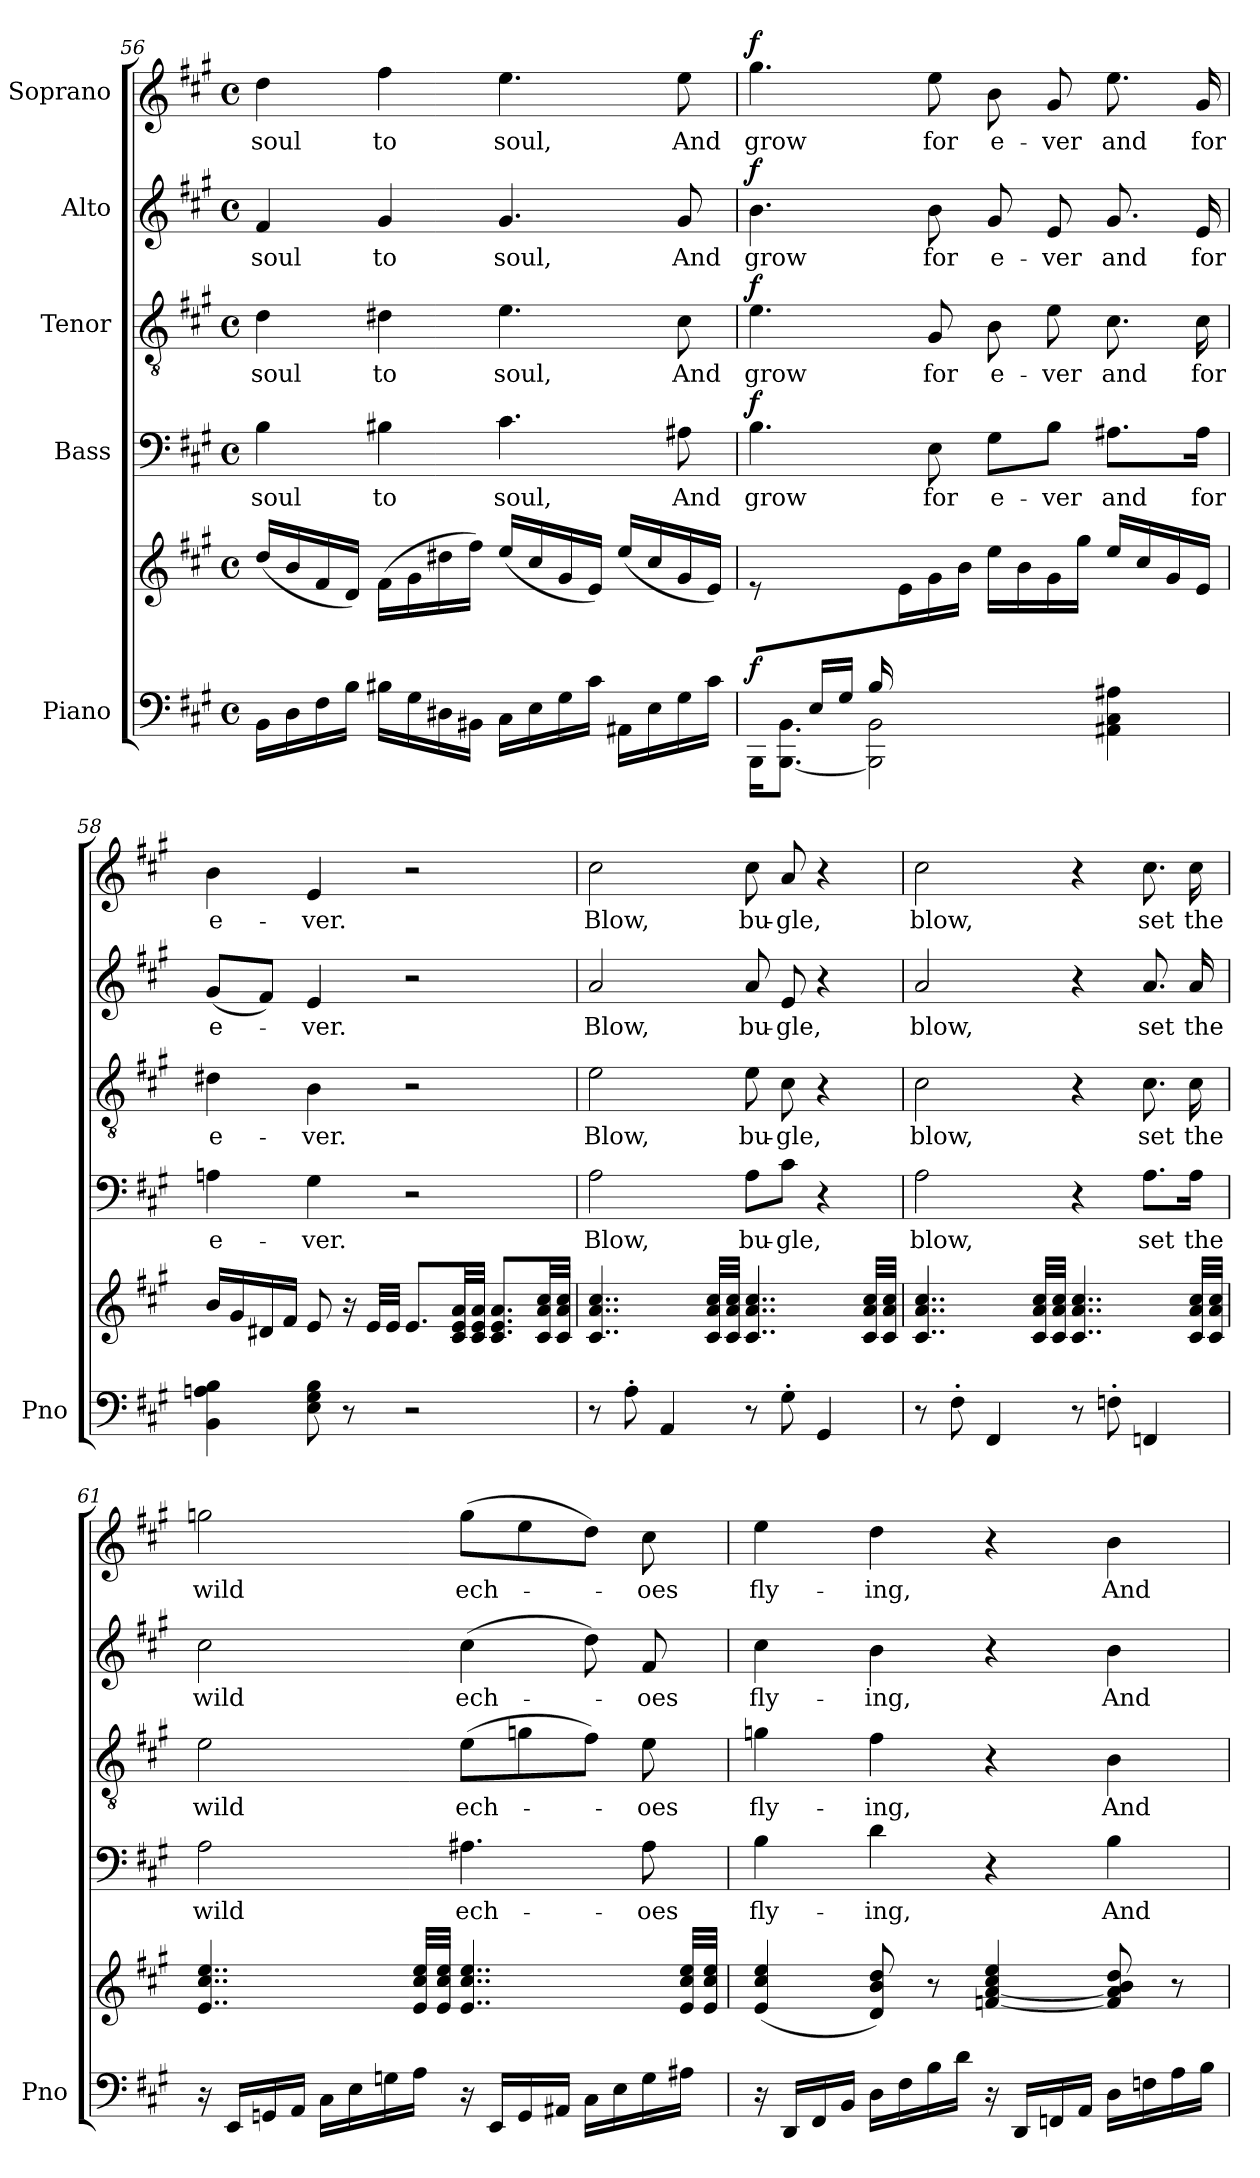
**kern	**kern	**dynam	**kern	**text	**dynam	**kern	**text	**dynam	**kern	**text	**dynam	**kern	**text	**dynam
*part5	*part5	*part5	*part4	*part4	*part4	*part3	*part3	*part3	*part2	*part2	*part2	*part1	*part1	*part1
*staff6	*staff5	*staff5/6	*staff4	*staff4	*staff4	*staff3	*staff3	*staff3	*staff2	*staff2	*staff2	*staff1	*staff1	*staff1
*I"Piano	*	*	*I"Bass	*	*	*I"Tenor	*	*	*I"Alto	*	*	*I"Soprano	*	*
*I'Pno	*	*	*	*	*	*	*	*	*	*	*	*	*	*
!!LO:PB:g=z
*clefF4	*clefG2	*	*clefF4	*	*	*clefGv2	*	*	*clefG2	*	*	*clefG2	*	*
*k[f#c#g#]	*k[f#c#g#]	*	*k[f#c#g#]	*	*	*k[f#c#g#]	*	*	*k[f#c#g#]	*	*	*k[f#c#g#]	*	*
*M4/4	*M4/4	*	*M4/4	*	*	*M4/4	*	*	*M4/4	*	*	*M4/4	*	*
*met(c)	*met(c)	*	*met(c)	*	*	*met(c)	*	*	*met(c)	*	*	*met(c)	*	*
=56	=56	=56	=56	=56	=56	=56	=56	=56	=56	=56	=56	=56	=56	=56
!	!	!	!	!LO:LY:b	!	!	!LO:LY:b	!	!	!LO:LY:b	!	!	!LO:LY:b	!
16BB\LL	(<16dd/LL	.	4B\	soul	.	4d\	soul	.	4f#/	soul	.	4dd\	soul	.
16D\	16b/	.	.	.	.	.	.	.	.	.	.	.	.	.
16F#\	16f#/	.	.	.	.	.	.	.	.	.	.	.	.	.
16B\JJ	16d/JJ)	.	.	.	.	.	.	.	.	.	.	.	.	.
!	!	!	!	!LO:LY:b	!	!	!LO:LY:b	!	!	!LO:LY:b	!	!	!LO:LY:b	!
16B#X\LL	(>16f#\LL	.	4B#X\	to	.	4d#X\	to	.	4g#/	to	.	4ff#\	to	.
16G#\	16g#\	.	.	.	.	.	.	.	.	.	.	.	.	.
16D#X\	16dd#X\	.	.	.	.	.	.	.	.	.	.	.	.	.
16BB#X\JJ	16ff#\JJ)	.	.	.	.	.	.	.	.	.	.	.	.	.
!	!	!	!	!LO:LY:b	!	!	!LO:LY:b	!	!	!LO:LY:b	!	!	!LO:LY:b	!
16C#\LL	(<16ee/LL	.	4.c#\	soul,	.	4.e\	soul,	.	4.g#/	soul,	.	4.ee\	soul,	.
16E\	16cc#/	.	.	.	.	.	.	.	.	.	.	.	.	.
16G#\	16g#/	.	.	.	.	.	.	.	.	.	.	.	.	.
16c#\JJ	16e/JJ)	.	.	.	.	.	.	.	.	.	.	.	.	.
16AA#X\LL	(<16ee/LL	.	.	.	.	.	.	.	.	.	.	.	.	.
16E\	16cc#/	.	.	.	.	.	.	.	.	.	.	.	.	.
!	!	!	!	!LO:LY:b	!	!	!LO:LY:b	!	!	!LO:LY:b	!	!	!LO:LY:b	!
16G#\	16g#/	.	8A#X\	And	.	8c#\	And	.	8g#/	And	.	8ee\	And	.
16c#\JJ	16e/JJ)	.	.	.	.	.	.	.	.	.	.	.	.	.
=57	=57	=57	=57	=57	=57	=57	=57	=57	=57	=57	=57	=57	=57	=57
*^	*	*	*	*	*	*	*	*	*	*	*	*	*	*
!	!	!	!LO:DY:b	!	!LO:LY:b	!LO:DY:a	!	!LO:LY:b	!LO:DY:a	!	!LO:LY:b	!LO:DY:a	!	!LO:LY:b	!LO:DY:a
8ryy	(>16BBB\KL	8r	f	4.B\	grow	f	4.e\	grow	f	4.b\	grow	f	4.gg#\	grow	f
.	[8.BBB\ 8.BB\J	.	.	.	.	.	.	.	.	.	.	.	.	.	.
16E/LL	.	8.ryy	.	.	.	.	.	.	.	.	.	.	.	.	.
16G#/JJ	.	.	.	.	.	.	.	.	.	.	.	.	.	.	.
16B/LL	2BBB\] 2BB\	.	.	.	.	.	.	.	.	.	.	.	.	.	.
2ryy	.	16e\	.	.	.	.	.	.	.	.	.	.	.	.	.
!	!	!	!	!	!LO:LY:b	!	!	!LO:LY:b	!	!	!LO:LY:b	!	!	!LO:LY:b	!
.	.	16g#\	.	8E\	for	.	8G#/	for	.	8b\	for	.	8ee\	for	.
.	.	16b\JJ	.	.	.	.	.	.	.	.	.	.	.	.	.
!	!	!	!	!	!LO:LY:b	!	!	!LO:LY:b	!	!	!LO:LY:b	!	!	!LO:LY:b	!
.	.	16ee\LL	.	8G#\L	e-	.	8B\	e-	.	8g#/	e-	.	8b\	e-	.
.	.	16b\	.	.	.	.	.	.	.	.	.	.	.	.	.
!	!	!	!	!	!LO:LY:b	!	!	!LO:LY:b	!	!	!LO:LY:b	!	!	!LO:LY:b	!
.	.	16g#\	.	8B\J	-ver	.	8e\	-ver	.	8e/	-ver	.	8g#/	-ver	.
.	.	16gg#\JJ	.	.	.	.	.	.	.	.	.	.	.	.	.
!	!	!	!	!	!LO:LY:b	!	!	!LO:LY:b	!	!	!LO:LY:b	!	!	!LO:LY:b	!
.	4AA#X\ 4C#\ 4A#X\	16ee/LL	.	8.A#X\L	and	.	8.c#\	and	.	8.g#/	and	.	8.ee\	and	.
8.ryy	.	16cc#/	.	.	.	.	.	.	.	.	.	.	.	.	.
.	.	16g#/	.	.	.	.	.	.	.	.	.	.	.	.	.
!	!	!	!	!	!LO:LY:b	!	!	!LO:LY:b	!	!	!LO:LY:b	!	!	!LO:LY:b	!
.	.	16e/JJ	.	16A#\Jk	for	.	16c#\	for	.	16e/	for	.	16g#/	for	.
*v	*v	*	*	*	*	*	*	*	*	*	*	*	*	*	*
=58	=58	=58	=58	=58	=58	=58	=58	=58	=58	=58	=58	=58	=58	=58
!	!	!	!	!LO:LY:b	!	!	!LO:LY:b	!	!	!LO:LY:b	!	!	!LO:LY:b	!
4BB\ 4An\ 4B\	16b/LL	.	4An\	e-	.	4d#X\	e-	.	(<8g#/L	e-	.	4b\	e-	.
.	16g#/	.	.	.	.	.	.	.	.	.	.	.	.	.
.	16d#X/	.	.	.	.	.	.	.	8f#/J)	.	.	.	.	.
.	16f#/JJ	.	.	.	.	.	.	.	.	.	.	.	.	.
!	!	!	!	!LO:LY:b	!	!	!LO:LY:b	!	!	!LO:LY:b	!	!	!LO:LY:b	!
8E\ 8G#\ 8B\	8e/)	.	4G#\	-ver.	.	4B\	-ver.	.	4e/	-ver.	.	4e/	-ver.	.
8r	16r	.	.	.	.	.	.	.	.	.	.	.	.	.
.	32e/LLL	.	.	.	.	.	.	.	.	.	.	.	.	.
.	32e/JJJ	.	.	.	.	.	.	.	.	.	.	.	.	.
2r	8.e/L	.	2r	.	.	2r	.	.	2r	.	.	2r	.	.
.	32c#/ 32e/ 32a/LL	.	.	.	.	.	.	.	.	.	.	.	.	.
.	32c#/ 32e/ 32a/JJJ	.	.	.	.	.	.	.	.	.	.	.	.	.
.	8.c#/ 8.e/ 8.a/L	.	.	.	.	.	.	.	.	.	.	.	.	.
.	32c#/ 32a/ 32cc#/LL	.	.	.	.	.	.	.	.	.	.	.	.	.
.	32c#/ 32a/ 32cc#/JJJ	.	.	.	.	.	.	.	.	.	.	.	.	.
!!LO:LB:g=z
=59	=59	=59	=59	=59	=59	=59	=59	=59	=59	=59	=59	=59	=59	=59
!	!	!	!	!LO:LY:b	!	!	!LO:LY:b	!	!	!LO:LY:b	!	!	!LO:LY:b	!
8r	4..c#/ 4..a/ 4..cc#/	.	2A\	Blow,	.	2e\	Blow,	.	2a/	Blow,	.	2cc#\	Blow,	.
8A'\	.	.	.	.	.	.	.	.	.	.	.	.	.	.
4AA/	.	.	.	.	.	.	.	.	.	.	.	.	.	.
.	32c#/ 32a/ 32cc#/LLL	.	.	.	.	.	.	.	.	.	.	.	.	.
.	32c#/ 32a/ 32cc#/JJJ	.	.	.	.	.	.	.	.	.	.	.	.	.
!	!	!	!	!LO:LY:b	!	!	!LO:LY:b	!	!	!LO:LY:b	!	!	!LO:LY:b	!
8r	4..c#/ 4..a/ 4..cc#/	.	8A\L	bu-	.	8e\	bu-	.	8a/	bu-	.	8cc#\	bu-	.
!	!	!	!	!LO:LY:b	!	!	!LO:LY:b	!	!	!LO:LY:b	!	!	!LO:LY:b	!
8G#'\	.	.	8c#\J	-gle,	.	8c#\	-gle,	.	8e/	-gle,	.	8a/	-gle,	.
4GG#/	.	.	4r	.	.	4r	.	.	4r	.	.	4r	.	.
.	32c#/ 32a/ 32cc#/LLL	.	.	.	.	.	.	.	.	.	.	.	.	.
.	32c#/ 32a/ 32cc#/JJJ	.	.	.	.	.	.	.	.	.	.	.	.	.
=60	=60	=60	=60	=60	=60	=60	=60	=60	=60	=60	=60	=60	=60	=60
!	!	!	!	!LO:LY:b	!	!	!LO:LY:b	!	!	!LO:LY:b	!	!	!LO:LY:b	!
8r	4..c#/ 4..a/ 4..cc#/	.	2A\	blow,	.	2c#\	blow,	.	2a/	blow,	.	2cc#\	blow,	.
8F#'\	.	.	.	.	.	.	.	.	.	.	.	.	.	.
4FF#/	.	.	.	.	.	.	.	.	.	.	.	.	.	.
.	32c#/ 32a/ 32cc#/LLL	.	.	.	.	.	.	.	.	.	.	.	.	.
.	32c#/ 32a/ 32cc#/JJJ	.	.	.	.	.	.	.	.	.	.	.	.	.
8r	4..c#/ 4..a/ 4..cc#/	.	4r	.	.	4r	.	.	4r	.	.	4r	.	.
8Fn'\	.	.	.	.	.	.	.	.	.	.	.	.	.	.
!	!	!	!	!LO:LY:b	!	!	!LO:LY:b	!	!	!LO:LY:b	!	!	!LO:LY:b	!
4FFn/	.	.	8.A\L	set	.	8.c#\	set	.	8.a/	set	.	8.cc#\	set	.
!	!	!	!	!LO:LY:b	!	!	!LO:LY:b	!	!	!LO:LY:b	!	!	!LO:LY:b	!
.	32c#/ 32a/ 32cc#/LLL	.	16A\Jk	the	.	16c#\	the	.	16a/	the	.	16cc#\	the	.
.	32c#/ 32a/ 32cc#/JJJ	.	.	.	.	.	.	.	.	.	.	.	.	.
=61	=61	=61	=61	=61	=61	=61	=61	=61	=61	=61	=61	=61	=61	=61
!	!	!	!	!LO:LY:b	!	!	!LO:LY:b	!	!	!LO:LY:b	!	!	!LO:LY:b	!
16r	4..e/ 4..cc#/ 4..ee/	.	2A\	wild	.	2e\	wild	.	2cc#\	wild	.	2ggn\	wild	.
16EE/LL	.	.	.	.	.	.	.	.	.	.	.	.	.	.
16GGn/	.	.	.	.	.	.	.	.	.	.	.	.	.	.
16AA/JJ	.	.	.	.	.	.	.	.	.	.	.	.	.	.
16C#\LL	.	.	.	.	.	.	.	.	.	.	.	.	.	.
16E\	.	.	.	.	.	.	.	.	.	.	.	.	.	.
16Gn\	.	.	.	.	.	.	.	.	.	.	.	.	.	.
16A\JJ	32e/ 32cc#/ 32ee/LLL	.	.	.	.	.	.	.	.	.	.	.	.	.
.	32e/ 32cc#/ 32ee/JJJ	.	.	.	.	.	.	.	.	.	.	.	.	.
!	!	!	!	!LO:LY:b	!	!	!LO:LY:b	!	!	!LO:LY:b	!	!	!LO:LY:b	!
16r	4..e/ 4..cc#/ 4..ee/	.	4.A#X\	ech-	.	(>8e\L	ech-	.	(>4cc#\	ech-	.	(>8gg\L	ech-	.
16EE/LL	.	.	.	.	.	.	.	.	.	.	.	.	.	.
16GG/	.	.	.	.	.	8gn\	.	.	.	.	.	8ee\	.	.
16AA#X/JJ	.	.	.	.	.	.	.	.	.	.	.	.	.	.
16C#\LL	.	.	.	.	.	8f#\J)	.	.	8dd\)	.	.	8dd\J)	.	.
16E\	.	.	.	.	.	.	.	.	.	.	.	.	.	.
!	!	!	!	!LO:LY:b	!	!	!LO:LY:b	!	!	!LO:LY:b	!	!	!LO:LY:b	!
16G\	.	.	8A#\	-oes	.	8e\	-oes	.	8f#/	-oes	.	8cc#\	-oes	.
16A#X\JJ	32e/ 32cc#/ 32ee/LLL	.	.	.	.	.	.	.	.	.	.	.	.	.
.	32e/ 32cc#/ 32ee/JJJ	.	.	.	.	.	.	.	.	.	.	.	.	.
!!LO:PB:g=z
=62	=62	=62	=62	=62	=62	=62	=62	=62	=62	=62	=62	=62	=62	=62
!	!	!	!	!LO:LY:b	!	!	!LO:LY:b	!	!	!LO:LY:b	!	!	!LO:LY:b	!
16r	(<4e/ 4cc#/ 4ee/	.	4B\	fly-	.	4gn\	fly-	.	4cc#\	fly-	.	4ee\	fly-	.
16DD/LL	.	.	.	.	.	.	.	.	.	.	.	.	.	.
16FF#/	.	.	.	.	.	.	.	.	.	.	.	.	.	.
16BB/JJ	.	.	.	.	.	.	.	.	.	.	.	.	.	.
!	!	!	!	!LO:LY:b	!	!	!LO:LY:b	!	!	!LO:LY:b	!	!	!LO:LY:b	!
16D\LL	8d/ 8b/ 8dd/)	.	4d\	-ing,	.	4f#\	-ing,	.	4b\	-ing,	.	4dd\	-ing,	.
16F#\	.	.	.	.	.	.	.	.	.	.	.	.	.	.
16B\	8r	.	.	.	.	.	.	.	.	.	.	.	.	.
16d\JJ	.	.	.	.	.	.	.	.	.	.	.	.	.	.
16r	[4fn/ [4a/ 4cc#/ 4ee/	.	4r	.	.	4r	.	.	4r	.	.	4r	.	.
16DD/LL	.	.	.	.	.	.	.	.	.	.	.	.	.	.
16FFn/	.	.	.	.	.	.	.	.	.	.	.	.	.	.
16AA/JJ	.	.	.	.	.	.	.	.	.	.	.	.	.	.
!	!	!	!	!LO:LY:b	!	!	!LO:LY:b	!	!	!LO:LY:b	!	!	!LO:LY:b	!
16D\LL	8f/] 8a/] 8b/ 8dd/	.	4B\	And	.	4B\	And	.	4b\	And	.	4b\	And	.
16Fn\	.	.	.	.	.	.	.	.	.	.	.	.	.	.
16A\	8r	.	.	.	.	.	.	.	.	.	.	.	.	.
16B\JJ	.	.	.	.	.	.	.	.	.	.	.	.	.	.
=	=	=	=	=	=	=	=	=	=	=	=	=	=	=
*-	*-	*-	*-	*-	*-	*-	*-	*-	*-	*-	*-	*-	*-	*-
